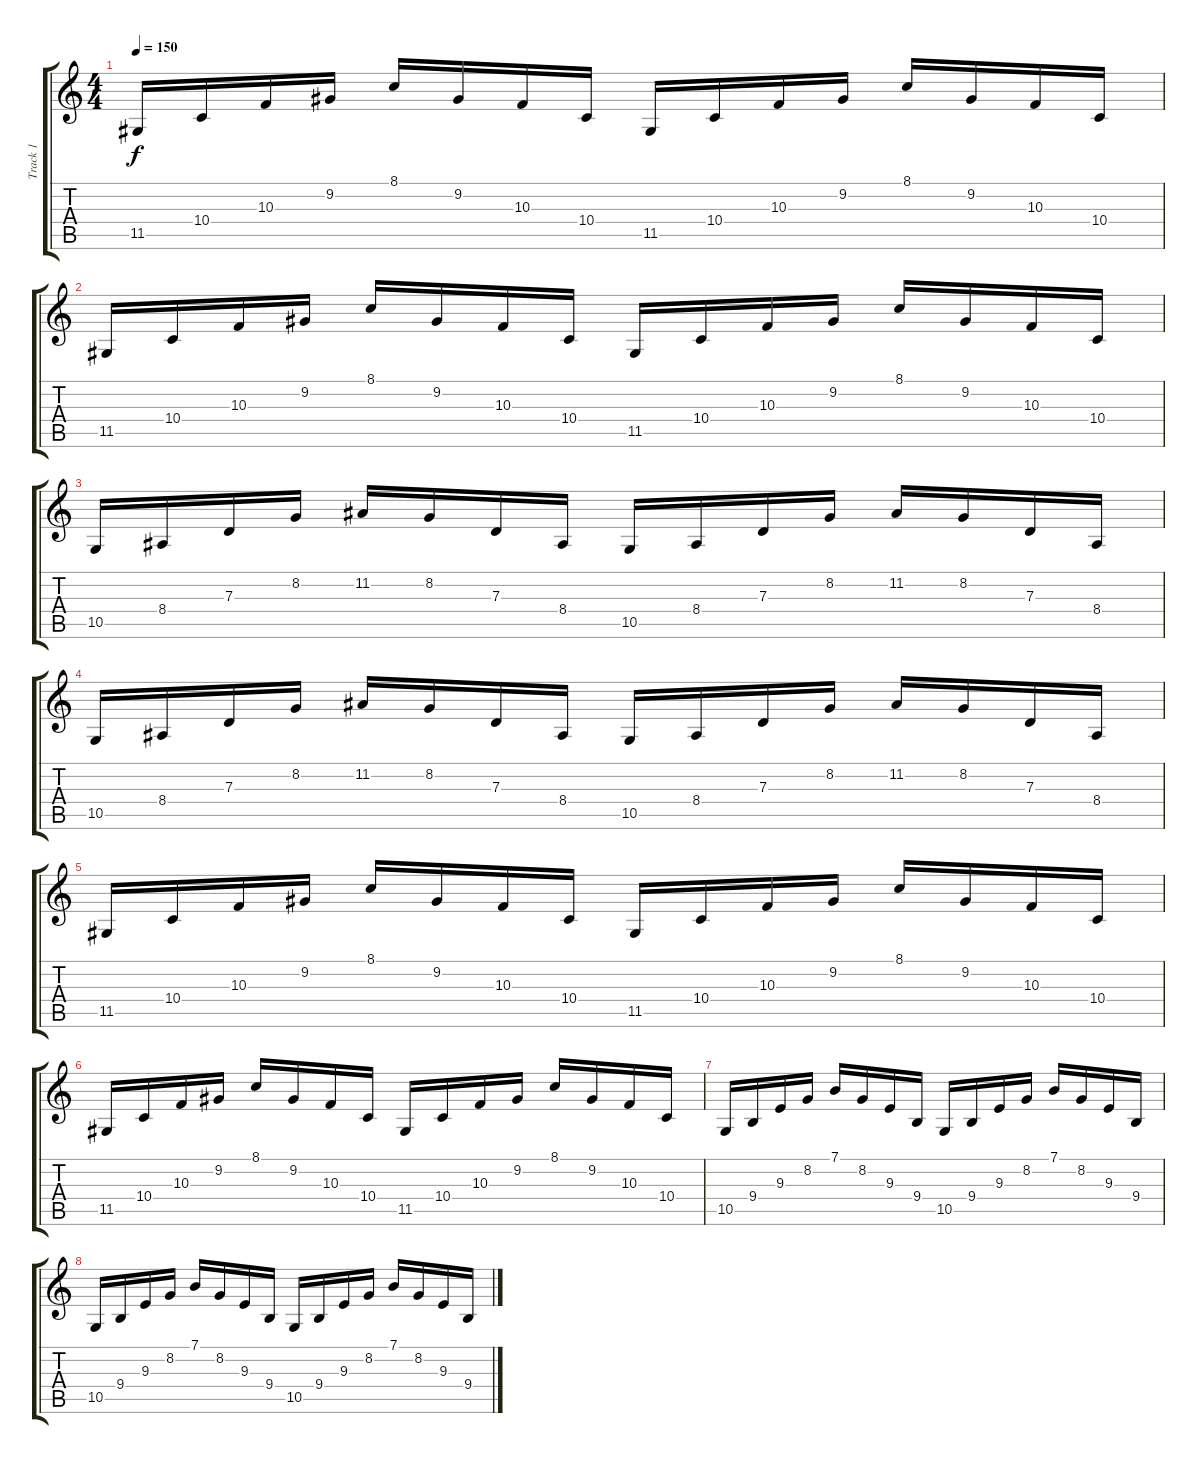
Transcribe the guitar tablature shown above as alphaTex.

\track ("Track 1" "Track 1") {instrument lead5charang}
\staff {score tabs}
\tuning (E4 B3 G3 D3 A2 E2) {hide}
\ts (4 4)
\tempo 150
\clef g2
\ks c
11.5.16{dy f} 10.4.16 10.3.16 9.2.16 8.1.16 9.2.16 10.3.16 10.4.16 11.5.16 10.4.16 10.3.16 9.2.16 8.1.16 9.2.16 10.3.16 10.4.16 |
11.5.16 10.4.16 10.3.16 9.2.16 8.1.16 9.2.16 10.3.16 10.4.16 11.5.16 10.4.16 10.3.16 9.2.16 8.1.16 9.2.16 10.3.16 10.4.16 |
10.5.16 8.4.16 7.3.16 8.2.16 11.2.16 8.2.16 7.3.16 8.4.16 10.5.16 8.4.16 7.3.16 8.2.16 11.2.16 8.2.16 7.3.16 8.4.16 |
10.5.16 8.4.16 7.3.16 8.2.16 11.2.16 8.2.16 7.3.16 8.4.16 10.5.16 8.4.16 7.3.16 8.2.16 11.2.16 8.2.16 7.3.16 8.4.16 |
11.5.16 10.4.16 10.3.16 9.2.16 8.1.16 9.2.16 10.3.16 10.4.16 11.5.16 10.4.16 10.3.16 9.2.16 8.1.16 9.2.16 10.3.16 10.4.16 |
11.5.16 10.4.16 10.3.16 9.2.16 8.1.16 9.2.16 10.3.16 10.4.16 11.5.16 10.4.16 10.3.16 9.2.16 8.1.16 9.2.16 10.3.16 10.4.16 |
10.5.16 9.4.16 9.3.16 8.2.16 7.1.16 8.2.16 9.3.16 9.4.16 10.5.16 9.4.16 9.3.16 8.2.16 7.1.16 8.2.16 9.3.16 9.4.16 |
10.5.16 9.4.16 9.3.16 8.2.16 7.1.16 8.2.16 9.3.16 9.4.16 10.5.16 9.4.16 9.3.16 8.2.16 7.1.16 8.2.16 9.3.16 9.4.16
